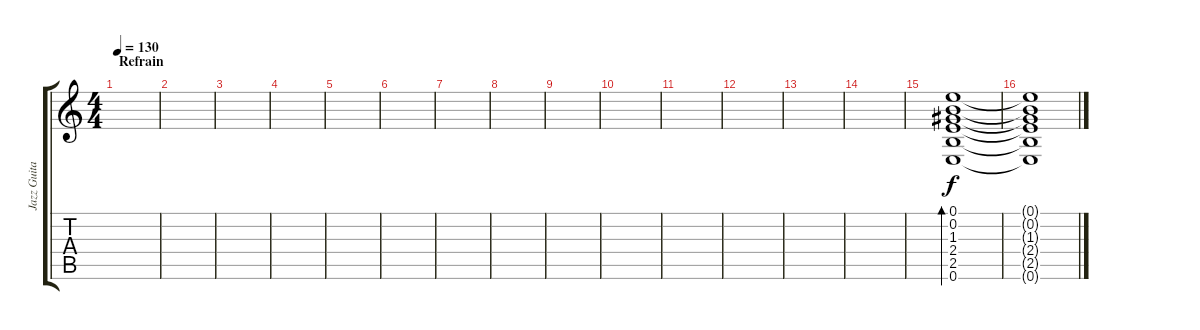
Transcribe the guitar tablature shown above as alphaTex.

\track ("Jazz Guitar" "Jazz Guita") {instrument electricguitarjazz}
\staff {score tabs}
\tuning (E4 B3 G3 D3 A2 E2) {hide}
\ts (4 4)
\section ("" "Refrain")
\tempo 130
\clef g2
\ks c
|
|
|
|
|
|
|
|
|
|
|
|
|
|
(0.1 0.2 1.3 2.4 2.5 0.6).1{bd 30} |
(0.1{t} 0.2{t} 1.3{t} 2.4{t} 2.5{t} 0.6{t}).1
